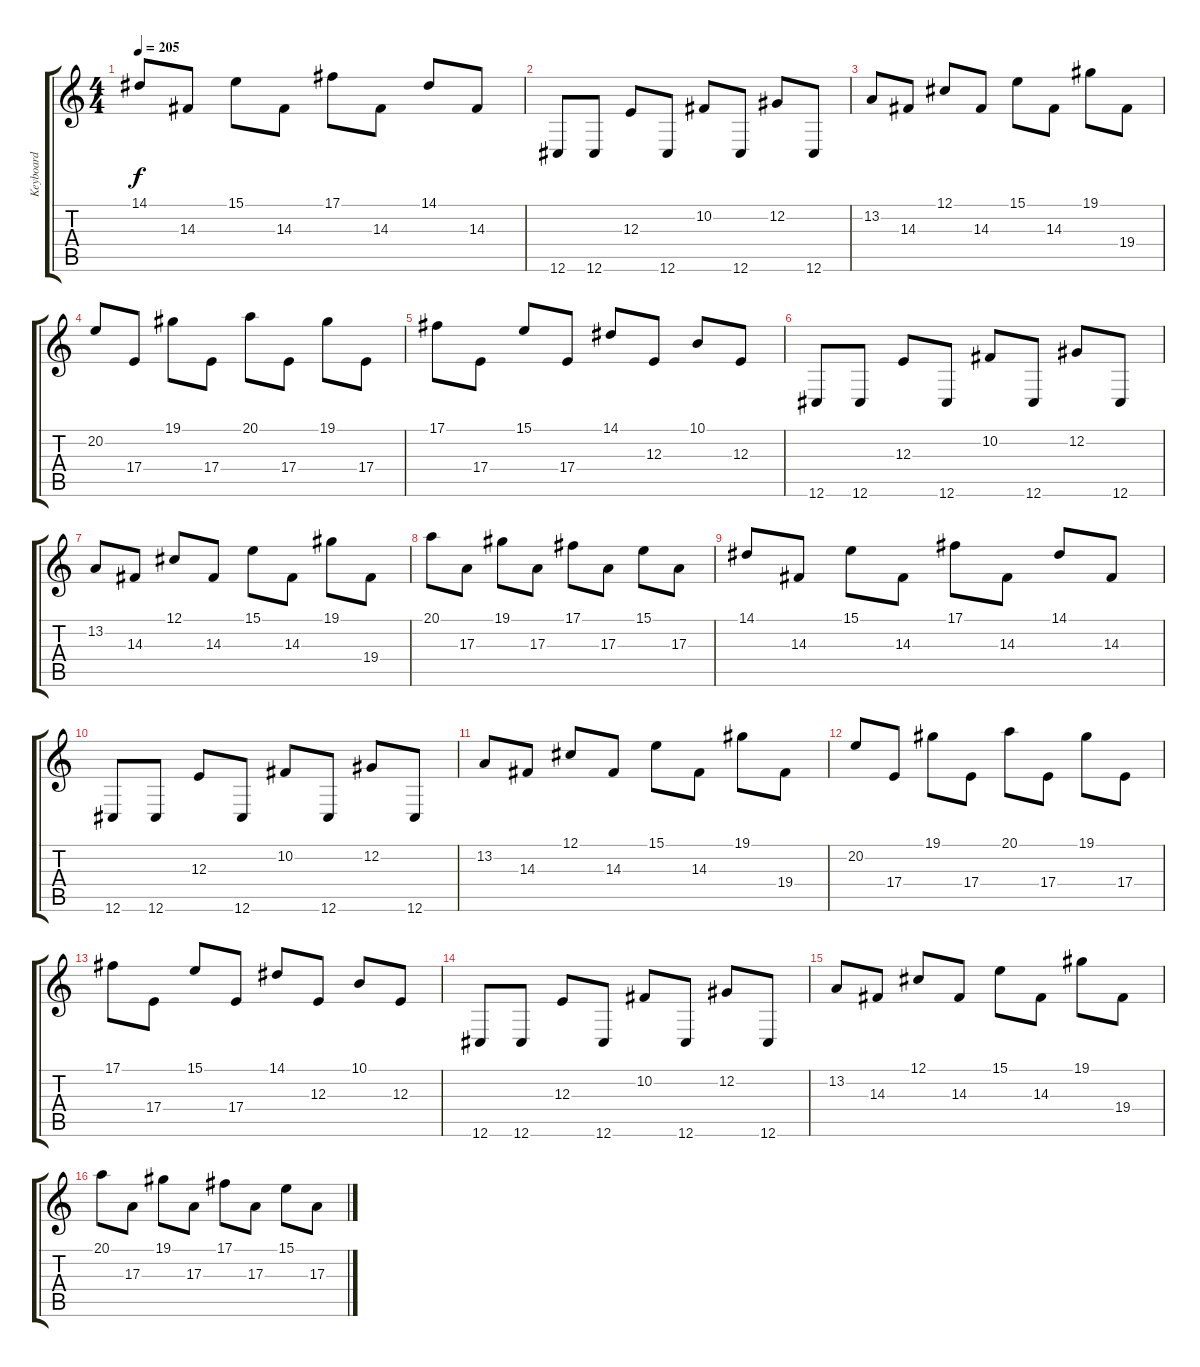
\track ("Keyboard" "Keyboard") {instrument acousticgrandpiano}
\staff {score tabs}
\tuning (Db4 Ab3 E3 B2 Gb2 Db2) {hide}
\ts (4 4)
\tempo 205
\clef g2
\ks c
14.1.8{dy f} 14.3.8 15.1.8 14.3.8 17.1.8 14.3.8 14.1.8 14.3.8 |
12.6.8 12.6.8 12.3.8 12.6.8 10.2.8 12.6.8 12.2.8 12.6.8 |
13.2.8 14.3.8 12.1.8 14.3.8 15.1.8 14.3.8 19.1.8 19.4.8 |
20.2.8 17.4.8 19.1.8 17.4.8 20.1.8 17.4.8 19.1.8 17.4.8 |
17.1.8 17.4.8 15.1.8 17.4.8 14.1.8 12.3.8 10.1.8 12.3.8 |
12.6.8 12.6.8 12.3.8 12.6.8 10.2.8 12.6.8 12.2.8 12.6.8 |
13.2.8 14.3.8 12.1.8 14.3.8 15.1.8 14.3.8 19.1.8 19.4.8 |
20.1.8 17.3.8 19.1.8 17.3.8 17.1.8 17.3.8 15.1.8 17.3.8 |
14.1.8 14.3.8 15.1.8 14.3.8 17.1.8 14.3.8 14.1.8 14.3.8 |
12.6.8 12.6.8 12.3.8 12.6.8 10.2.8 12.6.8 12.2.8 12.6.8 |
13.2.8 14.3.8 12.1.8 14.3.8 15.1.8 14.3.8 19.1.8 19.4.8 |
20.2.8 17.4.8 19.1.8 17.4.8 20.1.8 17.4.8 19.1.8 17.4.8 |
17.1.8 17.4.8 15.1.8 17.4.8 14.1.8 12.3.8 10.1.8 12.3.8 |
12.6.8 12.6.8 12.3.8 12.6.8 10.2.8 12.6.8 12.2.8 12.6.8 |
13.2.8 14.3.8 12.1.8 14.3.8 15.1.8 14.3.8 19.1.8 19.4.8 |
20.1.8 17.3.8 19.1.8 17.3.8 17.1.8 17.3.8 15.1.8 17.3.8
